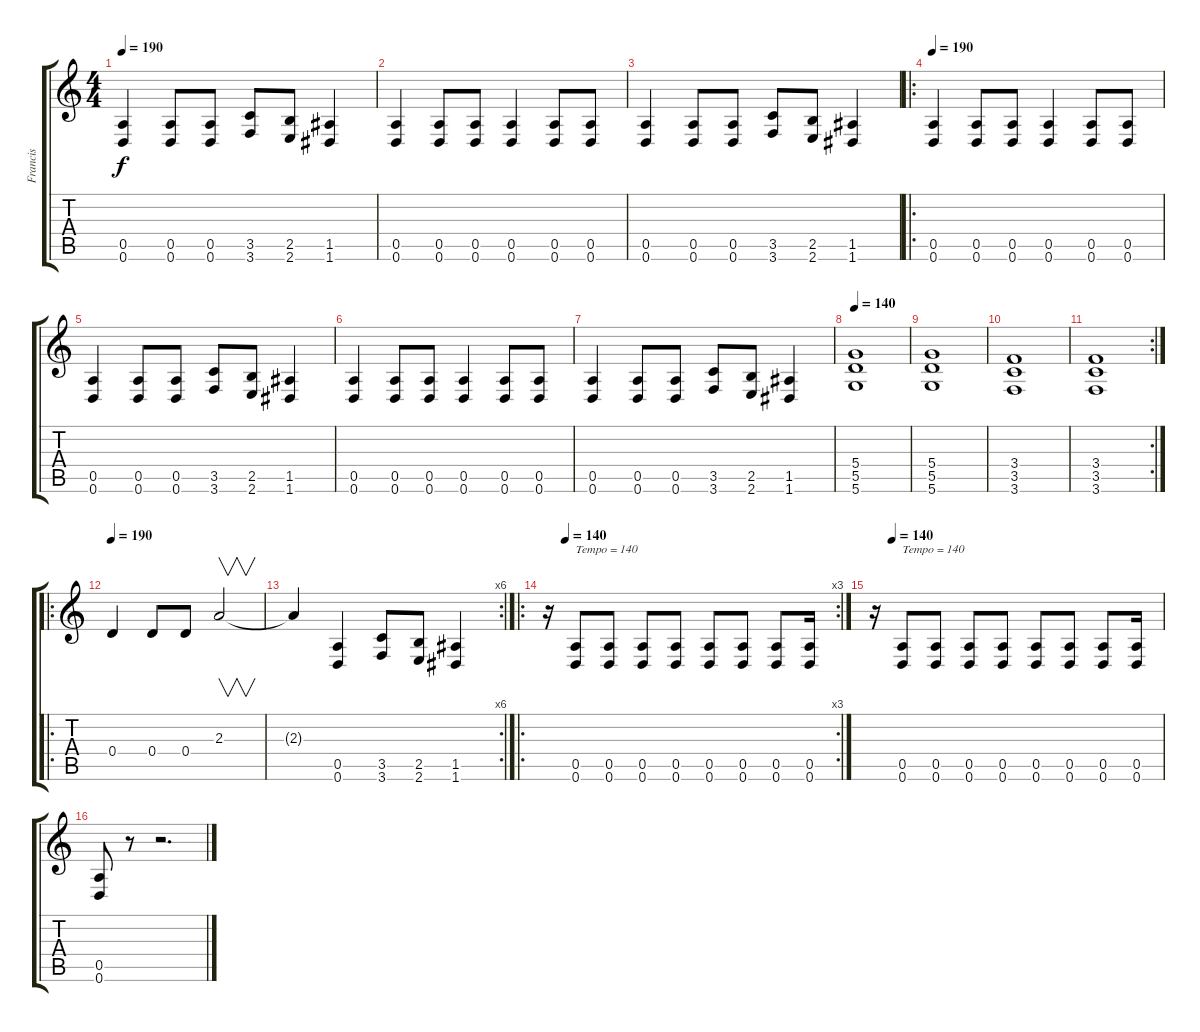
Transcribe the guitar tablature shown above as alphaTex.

\track ("Francis" "Francis") {instrument distortionguitar}
\staff {score tabs}
\tuning (E4 B3 G3 D3 A2 D2) {hide}
\ts (4 4)
\tempo 190
\clef g2
\ks c
(0.5 0.6).4{dy f} (0.5 0.6).8 (0.5 0.6).8 (3.5 3.6).8 (2.5 2.6).8 (1.5 1.6).4 |
(0.5 0.6).4 (0.5 0.6).8 (0.5 0.6).8 (0.5 0.6).4 (0.5 0.6).8 (0.5 0.6).8 |
(0.5 0.6).4 (0.5 0.6).8 (0.5 0.6).8 (3.5 3.6).8 (2.5 2.6).8 (1.5 1.6).4 |
\ro
\tempo 190
(0.5 0.6).4 (0.5 0.6).8 (0.5 0.6).8 (0.5 0.6).4 (0.5 0.6).8 (0.5 0.6).8 |
(0.5 0.6).4 (0.5 0.6).8 (0.5 0.6).8 (3.5 3.6).8 (2.5 2.6).8 (1.5 1.6).4 |
(0.5 0.6).4 (0.5 0.6).8 (0.5 0.6).8 (0.5 0.6).4 (0.5 0.6).8 (0.5 0.6).8 |
(0.5 0.6).4 (0.5 0.6).8 (0.5 0.6).8 (3.5 3.6).8 (2.5 2.6).8 (1.5 1.6).4 |
\tempo 140
(5.4 5.5 5.6).1 |
(5.4 5.5 5.6).1 |
(3.4 3.5 3.6).1 |
\rc 2
(3.4 3.5 3.6).1 |
\ro
\tempo 190
0.4.4 0.4.8 0.4.8 2.3.2{v} |
\rc 6
2.3{t}.4 (0.5 0.6).4 (3.5 3.6).8 (2.5 2.6).8 (1.5 1.6).4 |
\ro
\rc 3
\tempo (140 0.0625)
r.16 (0.5 0.6).8{txt "Tempo = 140"} (0.5 0.6).8 (0.5 0.6).8 (0.5 0.6).8 (0.5 0.6).8 (0.5 0.6).8 (0.5 0.6).8 (0.5 0.6).16 |
\tempo (140 0.0625)
r.16 (0.5 0.6).8{txt "Tempo = 140"} (0.5 0.6).8 (0.5 0.6).8 (0.5 0.6).8 (0.5 0.6).8 (0.5 0.6).8 (0.5 0.6).8 (0.5 0.6).16 |
(0.5 0.6).8 r.8 r.2{d}
